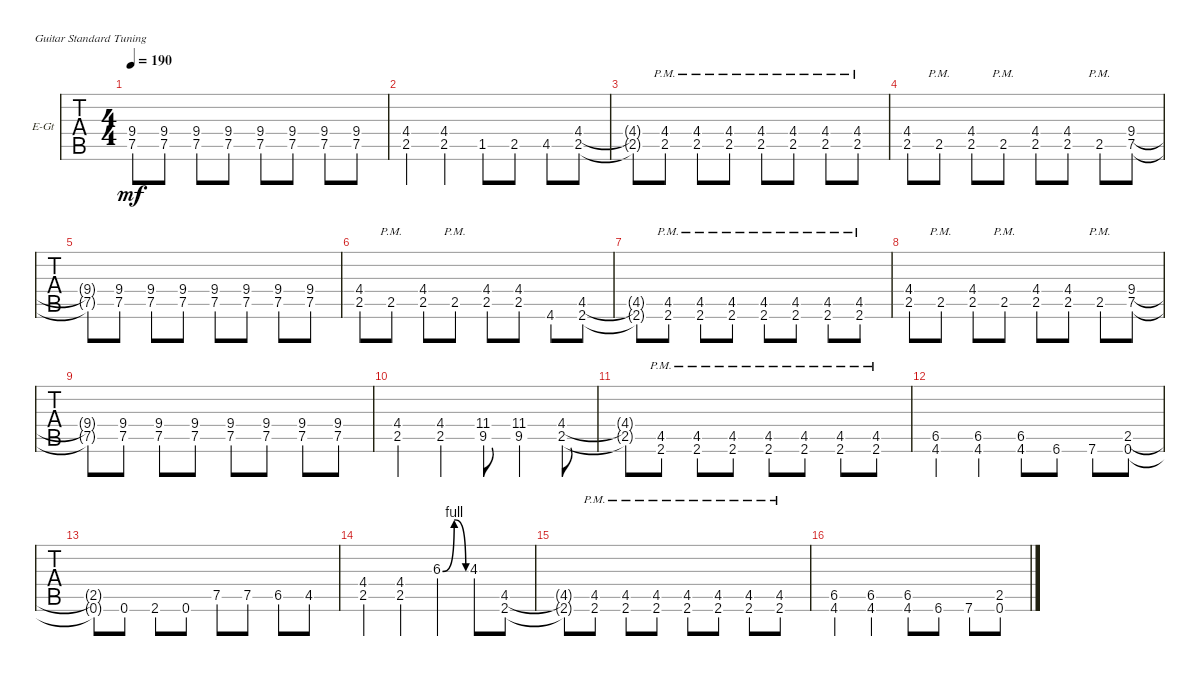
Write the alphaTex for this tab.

\defaultSystemsLayout 4
\bracketExtendMode groupsimilarinstruments
\firstSystemTrackNameOrientation horizontal
\otherSystemsTrackNameOrientation horizontal
\track ("Matthew" "E-Gt") {instrument distortionguitar}
\staff {tabs}
\tuning (E4 B3 G3 D3 A2 E2)
\ts (4 4)
\tempo 190
\clef g2
\ks c
(7.5{t} 9.4{t}).8{dy mf} (7.5 9.4).8 (7.5 9.4).8 (7.5 9.4).8 (7.5 9.4).8 (7.5 9.4).8 (7.5 9.4).8 (7.5 9.4).8 |
(2.5 4.4).4 (2.5 4.4).4 1.5.8 2.5.8 4.5.8 (2.5 4.4).8 |
(2.5{t} 4.4{t}).8 (2.5{pm} 4.4{pm}).8 (2.5{pm} 4.4{pm}).8 (2.5{pm} 4.4{pm}).8 (2.5{pm} 4.4{pm}).8 (2.5{pm} 4.4{pm}).8 (2.5{pm} 4.4{pm}).8 (2.5{pm} 4.4{pm}).8 |
(2.5 4.4).8 2.5{pm}.8 (2.5 4.4).8 2.5{pm}.8 (2.5 4.4).8 (2.5 4.4).8 2.5{pm}.8 (7.5 9.4).8 |
(7.5{t} 9.4{t}).8 (7.5 9.4).8 (7.5 9.4).8 (7.5 9.4).8 (7.5 9.4).8 (7.5 9.4).8 (7.5 9.4).8 (7.5 9.4).8 |
(2.5 4.4).8 2.5{pm}.8 (2.5 4.4).8 2.5{pm}.8 (2.5 4.4).8 (2.5 4.4).8 4.6.8 (4.5 2.6).8 |
(4.5{t} 2.6{t}).8 (4.5{pm} 2.6{pm}).8 (4.5{pm} 2.6{pm}).8 (4.5{pm} 2.6{pm}).8 (4.5{pm} 2.6{pm}).8 (4.5{pm} 2.6{pm}).8 (4.5{pm} 2.6{pm}).8 (4.5{pm} 2.6{pm}).8 |
(2.5 4.4).8 2.5{pm}.8 (2.5 4.4).8 2.5{pm}.8 (2.5 4.4).8 (2.5 4.4).8 2.5{pm}.8 (7.5 9.4).8 |
(7.5{t} 9.4{t}).8 (7.5 9.4).8 (7.5 9.4).8 (7.5 9.4).8 (7.5 9.4).8 (7.5 9.4).8 (7.5 9.4).8 (7.5 9.4).8 |
(2.5 4.4).4 (2.5 4.4).4 (9.5 11.4).8 (9.5 11.4).4 (2.5 4.4).8 |
(2.5{t} 4.4{t}).8 (2.6{pm} 4.5{pm}).8 (2.6{pm} 4.5{pm}).8 (2.6{pm} 4.5{pm}).8 (2.6{pm} 4.5{pm}).8 (2.6{pm} 4.5{pm}).8 (2.6{pm} 4.5{pm}).8 (2.6{pm} 4.5{pm}).8 |
(4.6 6.5).4 (4.6 6.5).4 (4.6 6.5).8 6.6.8 7.6.8 (0.6 2.5).8 |
(0.6{t} 2.5{t}).8 0.6.8 2.6.8 0.6.8 7.5.8 7.5.8 6.5.8 4.5.8 |
(4.4 2.5).4 (2.5 4.4).4 6.3{be (bendrelease 0 0 10.2 4 20.4 4 30 0)}.4 4.3.8 (2.6 4.5).8 |
(2.6{t} 4.5{t}).8 (2.6{pm} 4.5{pm}).8 (2.6{pm} 4.5{pm}).8 (2.6{pm} 4.5{pm}).8 (2.6{pm} 4.5{pm}).8 (2.6{pm} 4.5{pm}).8 (2.6{pm} 4.5{pm}).8 (2.6{pm} 4.5{pm}).8 |
(4.6 6.5).4 (4.6 6.5).4 (4.6 6.5).8 6.6.8 7.6.8 (0.6 2.5).8
